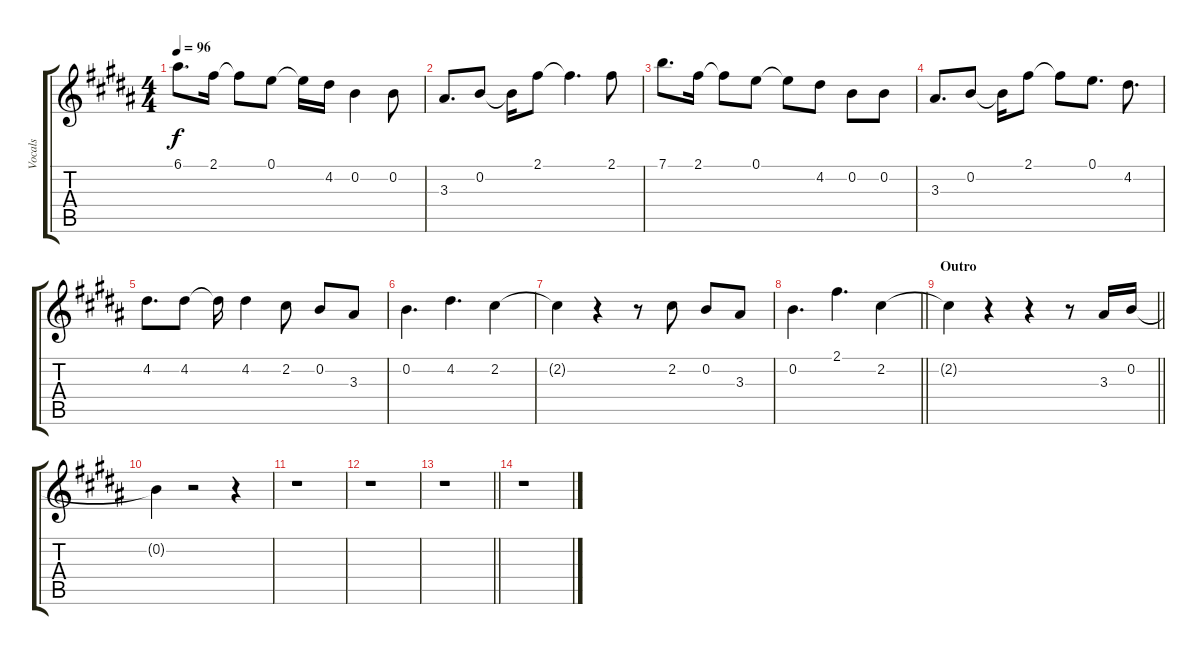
\track ("Vocals" "Vocals") {instrument electricguitarjazz}
\staff {score tabs}
\tuning (E4 B3 G3 D3 A2 E2) {hide}
\ts (4 4)
\tempo 96
\clef g2
\ks b
6.1.8{d dy f} 2.1.16 2.1{t}.8 0.1.8 0.1{t}.16 4.2.16 0.2.4 0.2.8 |
3.3.8{d} 0.2.8 0.2{t}.16 2.1.8 2.1{t}.4{d} 2.1.8 |
7.1.8{d} 2.1.16 2.1{t}.8 0.1.8 0.1{t}.8 4.2.8 0.2.8 0.2.8 |
3.3.8{d} 0.2.8 0.2{t}.16 2.1.8 2.1{t}.8 0.1.8{d} 4.2.8{d} |
4.2.8{d} 4.2.8 4.2{t}.16 4.2.4 2.2.8 0.2.8 3.3.8 |
0.2.4{d} 4.2.4{d} 2.2.4 |
2.2{t}.4 r.4 r.8 2.2.8 0.2.8 3.3.8 |
\barLineRight lightlight
0.2.4{d} 2.1.4{d} 2.2.4 |
\section ("" "Outro")
\barLineRight lightlight
2.2{t}.4 r.4 r.4 r.8 3.3.16 0.2.16 |
0.2{t}.4 r.2 r.4 |
r.1 |
r.1 |
\barLineRight lightlight
r.1 |
r.1
